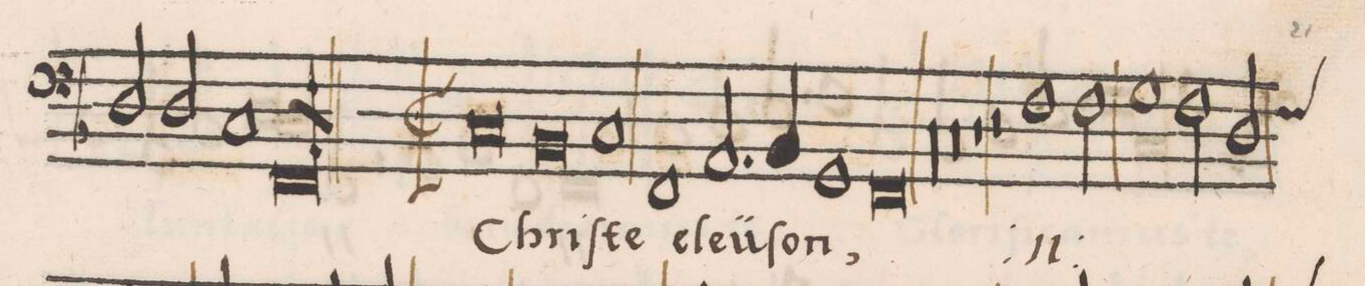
**kern	**text
*I"BASSVS	*
*clefF4	*
*k[b-]	*
*met(C|)	*
*M2/1	*
2D/	-le-
2D/	-ii-
1C	-ſon:
*	*Xij
=24-	=24-
0FFl	.
=25||-	=25||-
*M2/1	*
*met(C|)	*
0C	Chri-
=26-	=26-
0BB-	.
=27-	=27-
1C	-ſte
1FF	e-
=28-	=28-
2.AA/	-le-
4BB-/	-ii-
1GG	-ſon,
=29-	=29-
0FF	.
=30-	=30-
00r	.
=31-	=31-
=32-	=32-
0r	.
=33-	=33-
1r	.
2r	.
*	*ij
1F\	-Chri-
=34-	=34-
2F\	-ſte
1G	.
=35-	=35-
2F\	.
*custos:F	*
2D/	.
*-	*-
